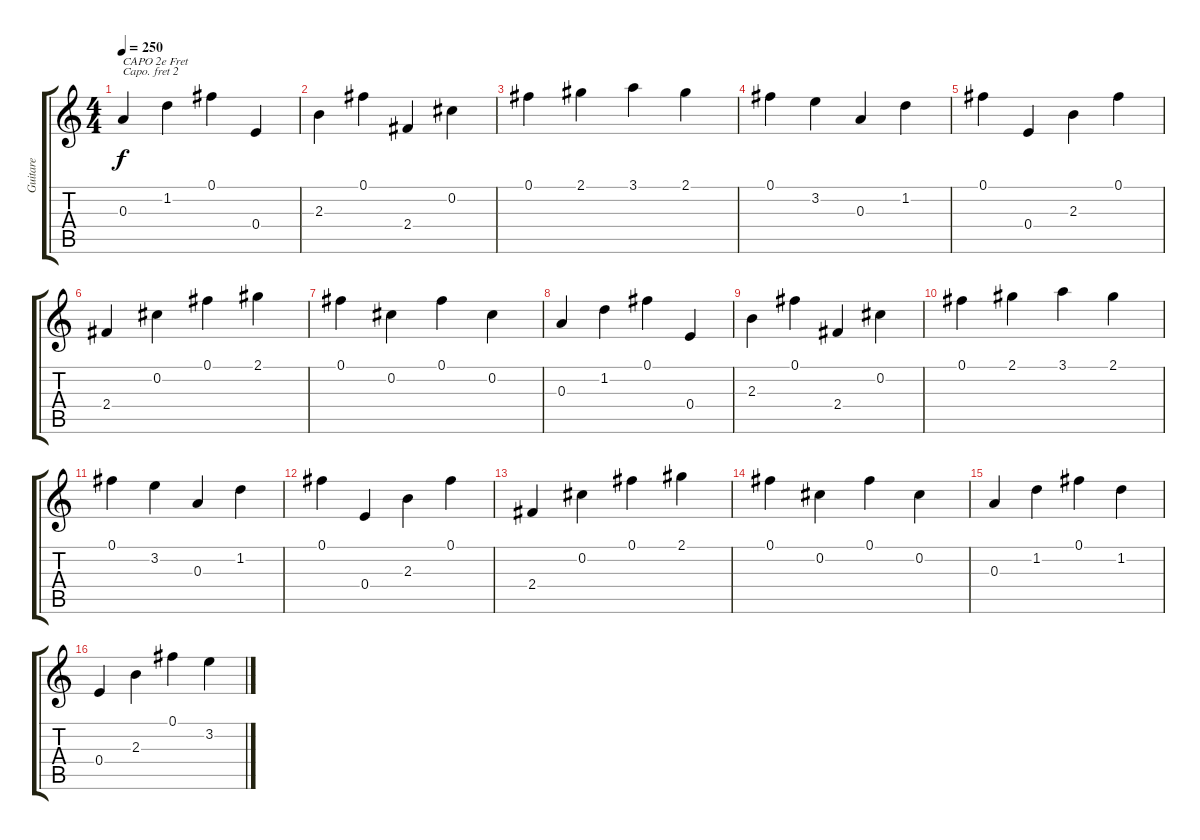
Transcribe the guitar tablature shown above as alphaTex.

\track ("Guitare" "Guitare") {instrument acousticguitarnylon}
\staff {score tabs}
\capo 2
\tuning (E4 B3 G3 D3 A2 E2) {hide}
\ts (4 4)
\tempo 250
\clef g2
\ks c
0.3.4{txt "CAPO 2e Fret" dy f instrument acousticguitarnylon} 1.2.4 0.1.4 0.4.4 |
2.3.4 0.1.4 2.4.4 0.2.4 |
0.1.4 2.1.4 3.1.4 2.1.4 |
0.1.4 3.2.4 0.3.4 1.2.4 |
0.1.4 0.4.4 2.3.4 0.1.4 |
2.4.4 0.2.4 0.1.4 2.1.4 |
0.1.4 0.2.4 0.1.4 0.2.4 |
0.3.4 1.2.4 0.1.4 0.4.4 |
2.3.4 0.1.4 2.4.4 0.2.4 |
0.1.4 2.1.4 3.1.4 2.1.4 |
0.1.4 3.2.4 0.3.4 1.2.4 |
0.1.4 0.4.4 2.3.4 0.1.4 |
2.4.4 0.2.4 0.1.4 2.1.4 |
0.1.4 0.2.4 0.1.4 0.2.4 |
0.3.4 1.2.4 0.1.4 1.2.4 |
0.4.4 2.3.4 0.1.4 3.2.4
